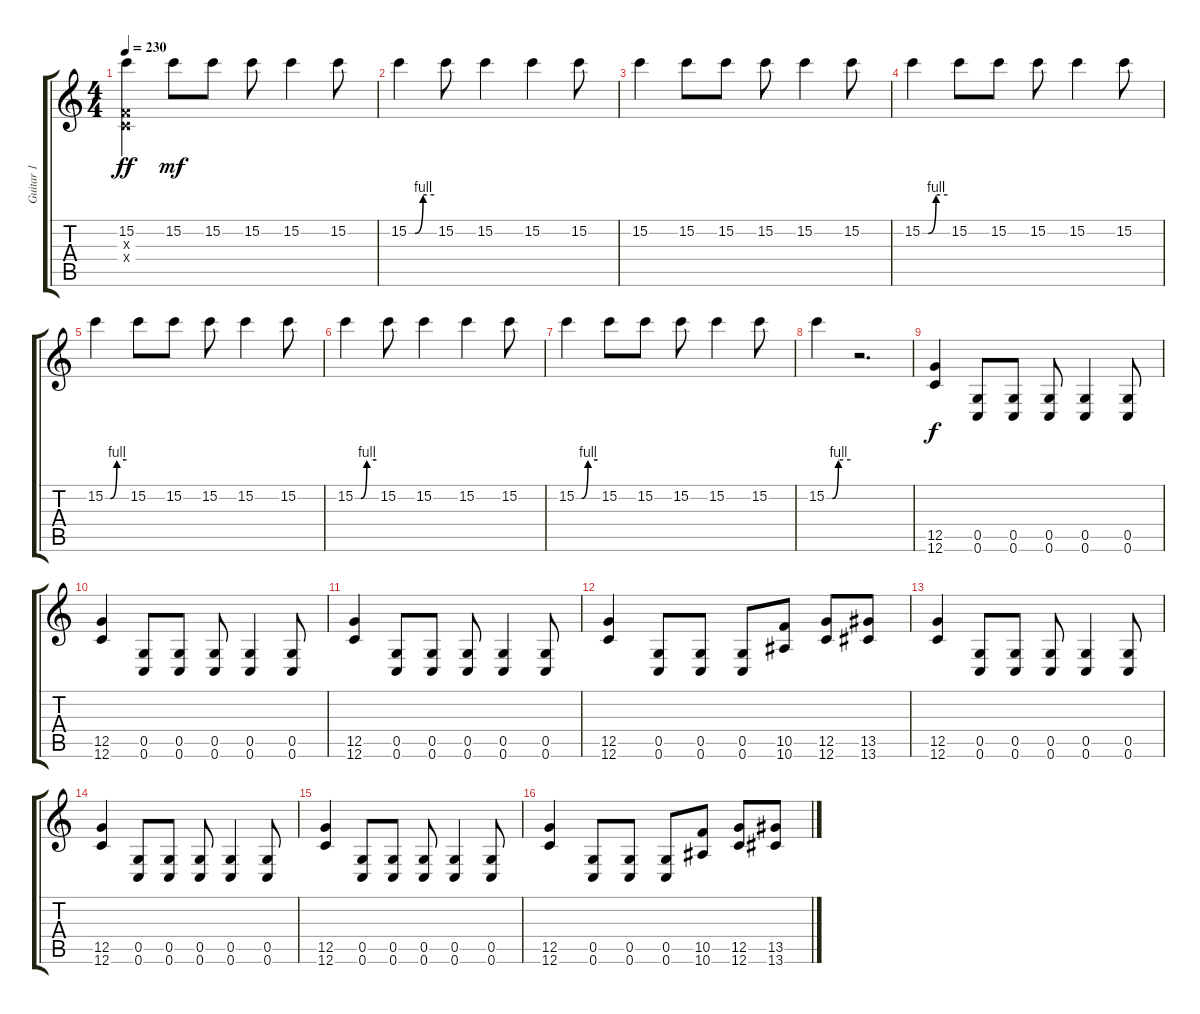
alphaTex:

\track ("Guitar 1" "Guitar 1") {instrument distortionguitar}
\staff {score tabs}
\tuning (D4 A3 F3 C3 G2 C2) {hide}
\ts (4 4)
\tempo 230
\clef g2
\ks c
(15.2 0.3{x} 0.4{x}).4{dy ff balance 2 instrument distortionguitar} 15.2.8{dy mf} 15.2.8 15.2.8 15.2.4 15.2.8 |
15.2{be (custom 0 0 15 0 34 4 60 4)}.4 15.2.8 15.2.4 15.2.4 15.2.8 |
15.2.4 15.2.8 15.2.8 15.2.8 15.2.4 15.2.8 |
15.2{be (custom 0 0 15 0 33 4 60 4)}.4 15.2.8 15.2.8 15.2.8 15.2.4 15.2.8 |
15.2{be (custom 0 0 15 0 33 4 60 4)}.4 15.2.8 15.2.8 15.2.8 15.2.4 15.2.8 |
15.2{be (custom 0 0 16 0 33 4 60 4)}.4 15.2.8 15.2.4 15.2.4 15.2.8 |
15.2{be (custom 0 0 15 0 33 4 60 4)}.4 15.2.8 15.2.8 15.2.8 15.2.4 15.2.8 |
15.2{be (custom 0 0 15 0 30 4 60 4)}.4 r.2{d} |
(12.5 12.6).4{dy f volume 14 balance 8} (0.5 0.6).8 (0.5 0.6).8 (0.5 0.6).8 (0.5 0.6).4 (0.5 0.6).8 |
(12.5 12.6).4 (0.5 0.6).8 (0.5 0.6).8 (0.5 0.6).8 (0.5 0.6).4 (0.5 0.6).8 |
(12.5 12.6).4 (0.5 0.6).8 (0.5 0.6).8 (0.5 0.6).8 (0.5 0.6).4 (0.5 0.6).8 |
(12.5 12.6).4 (0.5 0.6).8 (0.5 0.6).8 (0.5 0.6).8 (10.5 10.6).8 (12.5 12.6).8 (13.5 13.6).8 |
(12.5 12.6).4 (0.5 0.6).8 (0.5 0.6).8 (0.5 0.6).8 (0.5 0.6).4 (0.5 0.6).8 |
(12.5 12.6).4 (0.5 0.6).8 (0.5 0.6).8 (0.5 0.6).8 (0.5 0.6).4 (0.5 0.6).8 |
(12.5 12.6).4 (0.5 0.6).8 (0.5 0.6).8 (0.5 0.6).8 (0.5 0.6).4 (0.5 0.6).8 |
(12.5 12.6).4 (0.5 0.6).8 (0.5 0.6).8 (0.5 0.6).8 (10.5 10.6).8 (12.5 12.6).8 (13.5 13.6).8
